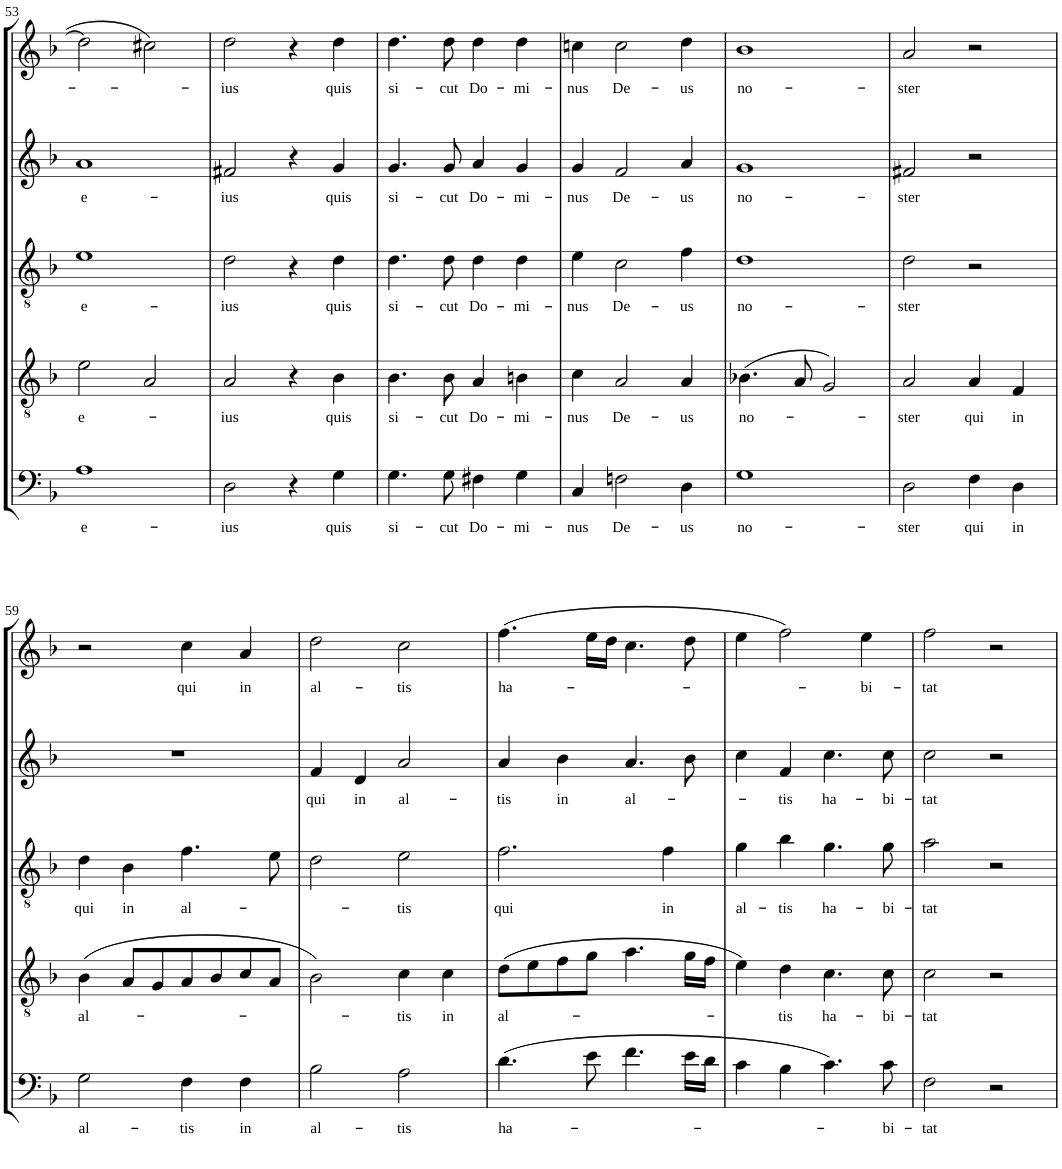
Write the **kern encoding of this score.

**kern	**text	**kern	**text	**kern	**text	**kern	**text	**kern	**text
*part5	*part5	*part4	*part4	*part3	*part3	*part2	*part2	*part1	*part1
*staff5	*staff5	*staff4	*staff4	*staff3	*staff3	*staff2	*staff2	*staff1	*staff1
*I"Basso	*	*I"Tenore	*	*I"Alto	*	*I"Alto	*	*I"Canto	*
!!LO:PB:g=z
*clefF4	*	*clefGv2	*	*clefGv2	*	*clefG2	*	*clefG2	*
*Trd7c12	*	*	*	*	*	*	*	*	*
*k[b-]	*	*k[b-]	*	*k[b-]	*	*k[b-]	*	*k[b-]	*
*F:	*	*F:	*	*F:	*	*F:	*	*F:	*
*M4/4	*	*M4/4	*	*M4/4	*	*M4/4	*	*M4/4	*
*met(c)	*	*met(c)	*	*met(c)	*	*met(c)	*	*met(c)	*
=53	=53	=53	=53	=53	=53	=53	=53	=53	=53
!	!LO:LY:b	!	!LO:LY:b	!	!LO:LY:b	!	!LO:LY:b	!	!LO:LY:b
1A	e-	2e\	e-	1e	e-	1a	e-	2dd\]	-­-
.	.	2A/	.	.	.	.	.	2cc#X\	.
=54	=54	=54	=54	=54	=54	=54	=54	=54	=54
!	!LO:LY:b	!	!LO:LY:b	!	!LO:LY:b	!	!LO:LY:b	!	!LO:LY:b
2D\	-ius	2A/	-ius	2d\	-ius	2f#X/	-ius	2dd\	-ius
4r	.	4r	.	4r	.	4r	.	4r	.
!	!LO:LY:b	!	!LO:LY:b	!	!LO:LY:b	!	!LO:LY:b	!	!LO:LY:b
4G\	quis	4B-\	quis	4d\	quis	4g/	quis	4dd\	quis
=55	=55	=55	=55	=55	=55	=55	=55	=55	=55
!	!LO:LY:b	!	!LO:LY:b	!	!LO:LY:b	!	!LO:LY:b	!	!LO:LY:b
4.G\	si-	4.B-\	si-	4.d\	si-	4.g/	si-	4.dd\	si-
!	!LO:LY:b	!	!LO:LY:b	!	!LO:LY:b	!	!LO:LY:b	!	!LO:LY:b
8G\	-cut	8B-\	-cut	8d\	-cut	8g/	-cut	8dd\	-cut
!	!LO:LY:b	!	!LO:LY:b	!	!LO:LY:b	!	!LO:LY:b	!	!LO:LY:b
4F#X\	Do-	4A/	Do-	4d\	Do-	4a/	Do-	4dd\	Do-
!	!LO:LY:b	!	!LO:LY:b	!	!LO:LY:b	!	!LO:LY:b	!	!LO:LY:b
4G\	-mi-	4Bn\	-mi-	4d\	-mi-	4g/	-mi-	4dd\	-mi-
=56	=56	=56	=56	=56	=56	=56	=56	=56	=56
!	!LO:LY:b	!	!LO:LY:b	!	!LO:LY:b	!	!LO:LY:b	!	!LO:LY:b
4C/	-nus	4c\	-nus	4e\	-nus	4g/	-nus	4ccn\	-nus
!	!LO:LY:b	!	!LO:LY:b	!	!LO:LY:b	!	!LO:LY:b	!	!LO:LY:b
2Fn\	De-	2A/	De-	2c\	De-	2f/	De-	2cc\	De-
!	!LO:LY:b	!	!LO:LY:b	!	!LO:LY:b	!	!LO:LY:b	!	!LO:LY:b
4D\	-us	4A/	-us	4f\	-us	4a/	-us	4dd\	-us
=57	=57	=57	=57	=57	=57	=57	=57	=57	=57
!	!LO:LY:b	!	!LO:LY:b	!	!LO:LY:b	!	!LO:LY:b	!	!LO:LY:b
1G	no-	(4.B-X\	no-	1d	no-	1g	no-	1b-	no-
.	.	8A/	.	.	.	.	.	.	.
.	.	2G/)	.	.	.	.	.	.	.
=58	=58	=58	=58	=58	=58	=58	=58	=58	=58
!	!LO:LY:b	!	!LO:LY:b	!	!LO:LY:b	!	!LO:LY:b	!	!LO:LY:b
2D\	-ster	2A/	-ster	2d\	-ster	2f#X/	-ster	2a/	-ster
!	!LO:LY:b	!	!LO:LY:b	!	!	!	!	!	!
4F\	qui	4A/	qui	2r	.	2r	.	2r	.
!	!LO:LY:b	!	!LO:LY:b	!	!	!	!	!	!
4D\	in	4F/	in	.	.	.	.	.	.
!!LO:LB:g=z
=59	=59	=59	=59	=59	=59	=59	=59	=59	=59
!	!LO:LY:b	!	!LO:LY:b	!	!LO:LY:b	!	!	!	!
2G\	al-	(4B-\	al-	4d\	qui	1r	.	2r	.
!	!	!	!	!	!LO:LY:b	!	!	!	!
.	.	8A/L	.	4B-\	in	.	.	.	.
.	.	8G/	.	.	.	.	.	.	.
!	!LO:LY:b	!	!	!	!LO:LY:b	!	!	!	!LO:LY:b
4F\	-tis	8A/	.	4.f\	al-	.	.	4cc\	qui
.	.	8B-/	.	.	.	.	.	.	.
!	!LO:LY:b	!	!	!	!	!	!	!	!LO:LY:b
4F\	in	8c/	.	.	.	.	.	4a/	in
.	.	8A/J	.	8e\	.	.	.	.	.
=60	=60	=60	=60	=60	=60	=60	=60	=60	=60
!	!LO:LY:b	!	!	!	!	!	!LO:LY:b	!	!LO:LY:b
2B-\	al-	2B-\)	.	2d\	.	4f/	qui	2dd\	al-
!	!	!	!	!	!	!	!LO:LY:b	!	!
.	.	.	.	.	.	4d/	in	.	.
!	!LO:LY:b	!	!LO:LY:b	!	!LO:LY:b	!	!LO:LY:b	!	!LO:LY:b
2A\	-tis	4c\	-tis	2e\	-tis	2a/	al-	2cc\	-tis
!	!	!	!LO:LY:b	!	!	!	!	!	!
.	.	4c\	in	.	.	.	.	.	.
=61	=61	=61	=61	=61	=61	=61	=61	=61	=61
!	!LO:LY:b	!	!LO:LY:b	!	!LO:LY:b	!	!LO:LY:b	!	!LO:LY:b
(4.d\	ha-	(8d\L	al-	2.f\	qui	4a/	-tis	(4.ff\	ha-
.	.	8e\	.	.	.	.	.	.	.
!	!	!	!	!	!	!	!LO:LY:b	!	!
.	.	8f\	.	.	.	4b-\	in	.	.
8e\	.	8g\J	.	.	.	.	.	16ee\LL	.
.	.	.	.	.	.	.	.	16dd\JJ	.
!	!	!	!	!	!	!	!LO:LY:b	!	!
4.f\	.	4.a\	.	.	.	4.a/	al-	4.cc\	.
!	!	!	!	!	!LO:LY:b	!	!	!	!
.	.	.	.	4f\	in	.	.	.	.
16e\LL	.	16g\LL	.	.	.	8b-\	.	8dd\	.
16d\JJ	.	16f\JJ	.	.	.	.	.	.	.
=62	=62	=62	=62	=62	=62	=62	=62	=62	=62
!	!	!	!	!	!LO:LY:b	!	!	!	!
4c\	.	4e\)	.	4g\	al-	4cc\	.	4ee\	.
!	!	!	!LO:LY:b	!	!LO:LY:b	!	!LO:LY:b	!	!
4B-\	.	4d\	-tis	4b-\	-tis	4f/	-tis	2ff\)	.
!	!	!	!LO:LY:b	!	!LO:LY:b	!	!LO:LY:b	!	!
4.c\)	.	4.c\	ha-	4.g\	ha-	4.cc\	ha-	.	.
!	!	!	!	!	!	!	!	!	!LO:LY:b
.	.	.	.	.	.	.	.	4ee\	-bi-
!	!LO:LY:b	!	!LO:LY:b	!	!LO:LY:b	!	!LO:LY:b	!	!
8c\	-bi-	8c\	-bi-	8g\	-bi-	8cc\	-bi-	.	.
=63	=63	=63	=63	=63	=63	=63	=63	=63	=63
!	!LO:LY:b	!	!LO:LY:b	!	!LO:LY:b	!	!LO:LY:b	!	!LO:LY:b
2F\	-tat	2c\	-tat	2a\	-tat	2cc\	-tat	2ff\	-tat
2r	.	2r	.	2r	.	2r	.	2r	.
=	=	=	=	=	=	=	=	=	=
*-	*-	*-	*-	*-	*-	*-	*-	*-	*-
